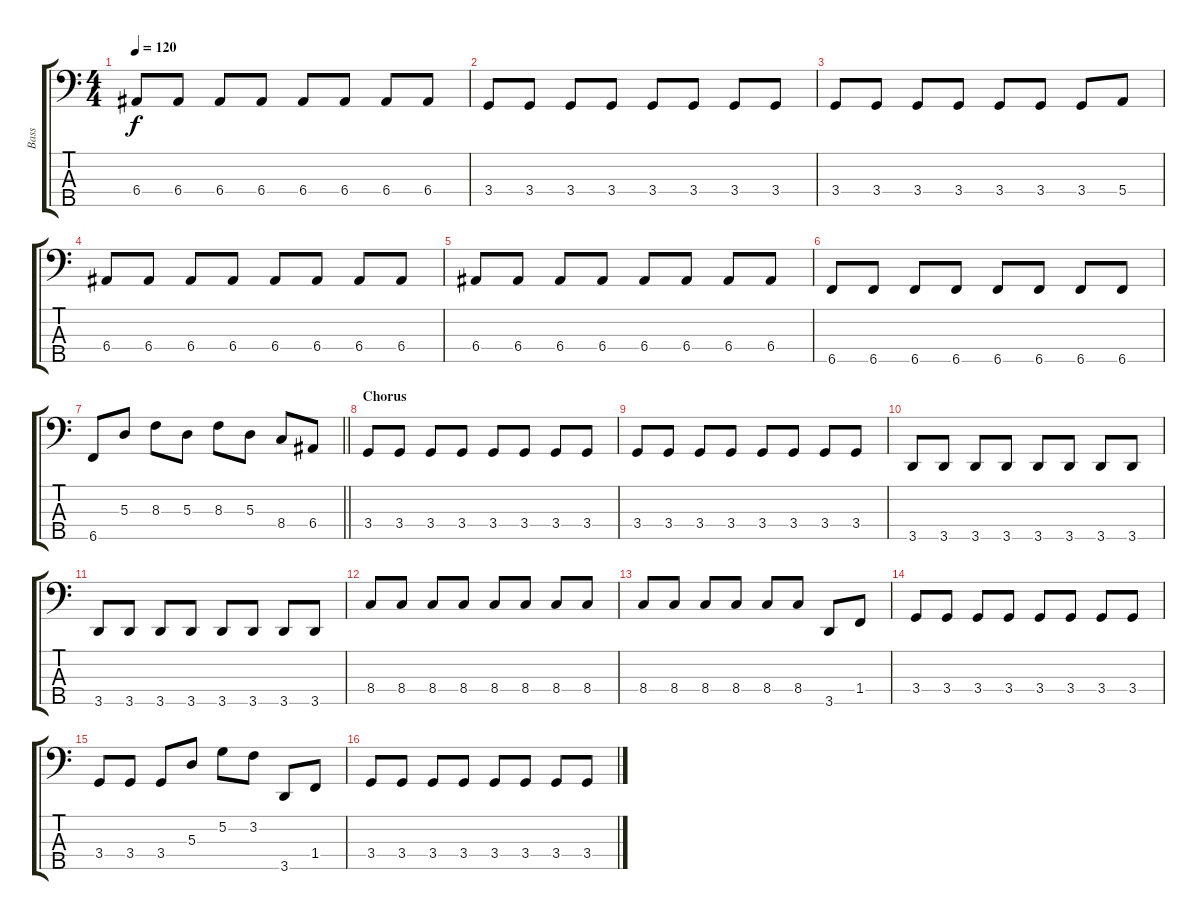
\track ("Bass" "Bass") {instrument electricbassfinger}
\staff {score tabs}
\tuning (G2 D2 A1 E1 B0) {hide}
\ts (4 4)
\tempo 120
\clef f4
\ks c
6.4.8{dy f} 6.4.8 6.4.8 6.4.8 6.4.8 6.4.8 6.4.8 6.4.8 |
3.4.8 3.4.8 3.4.8 3.4.8 3.4.8 3.4.8 3.4.8 3.4.8 |
3.4.8 3.4.8 3.4.8 3.4.8 3.4.8 3.4.8 3.4.8 5.4.8 |
6.4.8 6.4.8 6.4.8 6.4.8 6.4.8 6.4.8 6.4.8 6.4.8 |
6.4.8 6.4.8 6.4.8 6.4.8 6.4.8 6.4.8 6.4.8 6.4.8 |
6.5.8 6.5.8 6.5.8 6.5.8 6.5.8 6.5.8 6.5.8 6.5.8 |
\barLineRight lightlight
6.5.8 5.3.8 8.3.8 5.3.8 8.3.8 5.3.8 8.4.8 6.4.8 |
\section ("" "Chorus")
3.4.8 3.4.8 3.4.8 3.4.8 3.4.8 3.4.8 3.4.8 3.4.8 |
3.4.8 3.4.8 3.4.8 3.4.8 3.4.8 3.4.8 3.4.8 3.4.8 |
3.5.8 3.5.8 3.5.8 3.5.8 3.5.8 3.5.8 3.5.8 3.5.8 |
3.5.8 3.5.8 3.5.8 3.5.8 3.5.8 3.5.8 3.5.8 3.5.8 |
8.4.8 8.4.8 8.4.8 8.4.8 8.4.8 8.4.8 8.4.8 8.4.8 |
8.4.8 8.4.8 8.4.8 8.4.8 8.4.8 8.4.8 3.5.8 1.4.8 |
3.4.8 3.4.8 3.4.8 3.4.8 3.4.8 3.4.8 3.4.8 3.4.8 |
3.4.8 3.4.8 3.4.8 5.3.8 5.2.8 3.2.8 3.5.8 1.4.8 |
3.4.8 3.4.8 3.4.8 3.4.8 3.4.8 3.4.8 3.4.8 3.4.8
